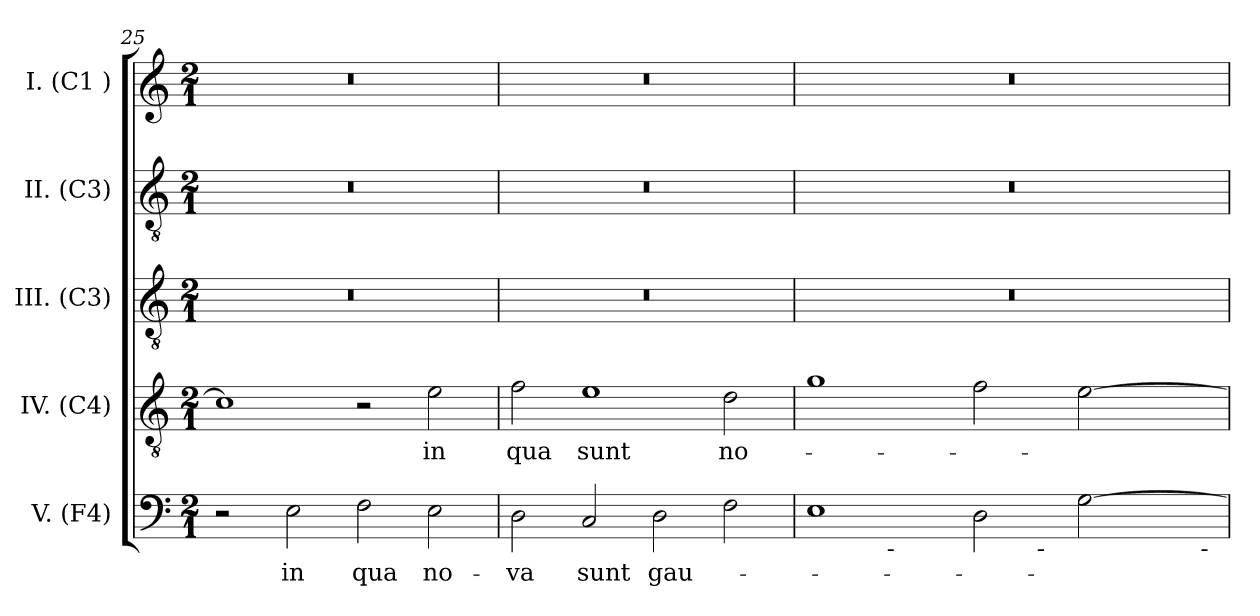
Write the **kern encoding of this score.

**kern	**text	**kern	**text	**kern	**kern	**kern
*part5	*part5	*part4	*part4	*part3	*part2	*part1
*staff5	*staff5	*staff4	*staff4	*staff3	*staff2	*staff1
*I"V. (F4)	*	*I"IV. (C4)	*	*I"III. (C3)	*I"II. (C3)	*I"I. (C1 )
*I'V.	*	*I'IV.	*	*I'III.	*I'II.	*I'I.
*clefF4	*	*clefGv2	*	*clefGv2	*clefGv2	*clefG2
*	*	*	*	*	*	*k[]
*	*	*	*	*	*	*C:
*M2/1	*	*M2/1	*	*M2/1	*M2/1	*M2/1
=25	=25	=25	=25	=25	=25	=25
2r	.	1c]	.	0r	0r	0r
!	!LO:LY:b:cj	!	!	!	!	!
2E\	in	.	.	.	.	.
!	!LO:LY:b:cj	!	!	!	!	!
2F\	qua	2r	.	.	.	.
!	!LO:LY:b:cj	!	!LO:LY:b:cj	!	!	!
2E\	no-	2e\	in	.	.	.
=26	=26	=26	=26	=26	=26	=26
!	!LO:LY:b:cj	!	!LO:LY:b:cj	!	!	!
2D\	-va	2f\	qua	0r	0r	0r
!	!LO:LY:b:cj	!	!LO:LY:b:cj	!	!	!
2C/	sunt	1e	sunt	.	.	.
!	!LO:LY:b	!	!	!	!	!
2D\	gau-	.	.	.	.	.
!	!	!	!LO:LY:b:cj	!	!	!
2F\	.	2d\	no-	.	.	.
!!LO:LB:g=z
=27	=27	=27	=27	=27	=27	=27
*^	*	*	*	*	*	*
*	*^	*	*	*	*	*	*
*	*	*^	*	*	*	*	*	*
1E	2ryy	2ryy	1ryy	.	1g	.	0r	0r	0r
.	64ryy	16..ryy	.	.	.	.	.	.	.
!	!LO:TX:b:t=-	!	!	!	!	!	!	!	!
.	1ryy	.	.	.	.	.	.	.	.
.	.	1ryy	.	.	.	.	.	.	.
2D\	.	.	4ryy	.	2f\	.	.	.	.
.	.	.	32.ryy	.	.	.	.	.	.
!	!	!	!LO:TX:b:t=-	!	!	!	!	!	!
.	.	.	2ryy	.	.	.	.	.	.
[>2G\	.	.	.	.	[>2e\	.	.	.	.
.	4ryy	.	.	.	.	.	.	.	.
.	.	4ryy	.	.	.	.	.	.	.
.	8...ryy	.	.	.	.	.	.	.	.
.	.	.	8ryy	.	.	.	.	.	.
.	.	8ryy	.	.	.	.	.	.	.
!	!	!	!LO:TX:b:t=-	!	!	!	!	!	!
.	.	.	16ryy	.	.	.	.	.	.
.	.	64ryy	64ryy	.	.	.	.	.	.
*v	*v	*v	*v	*	*	*	*	*	*
=	=	=	=	=	=	=
*-	*-	*-	*-	*-	*-	*-
